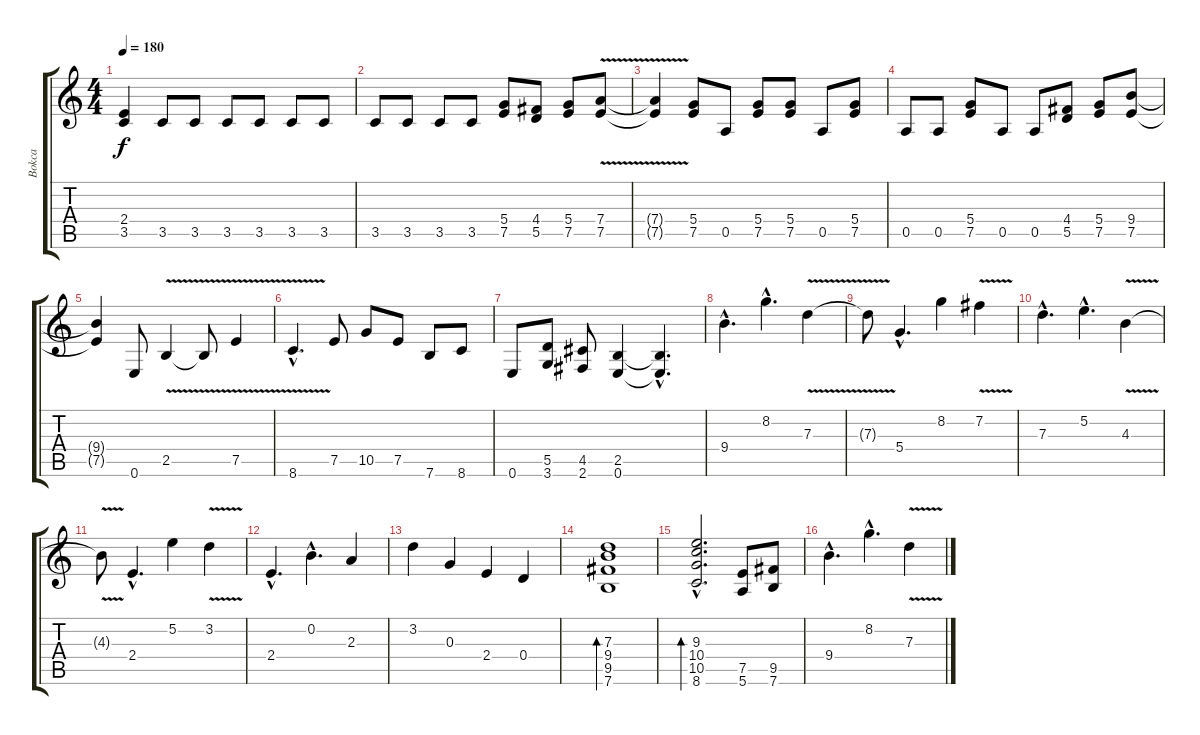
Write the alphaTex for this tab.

\track ("Bokca" "Bokca") {instrument distortionguitar}
\staff {score tabs}
\tuning (E4 B3 G3 D3 A2 E2) {hide}
\ts (4 4)
\tempo 180
\clef g2
\ks c
(2.4{t} 3.5{t}).4{dy f} 3.5.8 3.5.8 3.5.8 3.5.8 3.5.8 3.5.8 |
3.5.8 3.5.8 3.5.8 3.5.8 (5.4 7.5).8 (4.4 5.5).8 (5.4 7.5).8 (7.4{v} 7.5).8 |
(7.4{t} 7.5{t}).4 (5.4 7.5).8 0.5.8 (5.4 7.5).8 (5.4 7.5).8 0.5.8 (5.4 7.5).8 |
0.5.8 0.5.8 (5.4 7.5).8 0.5.8 0.5.8 (4.4 5.5).8 (5.4 7.5).8 (9.4 7.5).8 |
(9.4{t} 7.5{t}).4 0.6.8 2.5{v}.4 2.5{t}.8 7.5{v}.4 |
8.6{v hac}.4{d} 7.5.8 10.5.8 7.5.8 7.6.8 8.6.8 |
0.6.8 (5.5 3.6).8 (4.5 2.6).8 (2.5 0.6).4 (2.5{hac t} 0.6{hac t}).4{d} |
9.4{hac}.4{d} 8.2{hac}.4{d} 7.3{v}.4 |
7.3{t}.8 5.4{hac}.4{d} 8.2.4 7.2{v}.4 |
7.3{hac}.4{d} 5.2{hac}.4{d} 4.3{v}.4 |
4.3{t}.8 2.4{hac}.4{d} 5.2.4 3.2{v}.4 |
2.4{hac}.4{d} 0.2{hac}.4{d} 2.3.4 |
3.2.4 0.3.4 2.4.4 0.4.4 |
(7.3 9.4 9.5 7.6).1{bd 240} |
(9.3{hac} 10.4{hac} 10.5{hac} 8.6{hac}).2{d bd 240} (7.5 5.6).8 (9.5 7.6).8 |
9.4{hac}.4{d} 8.2{hac}.4{d} 7.3{v}.4
